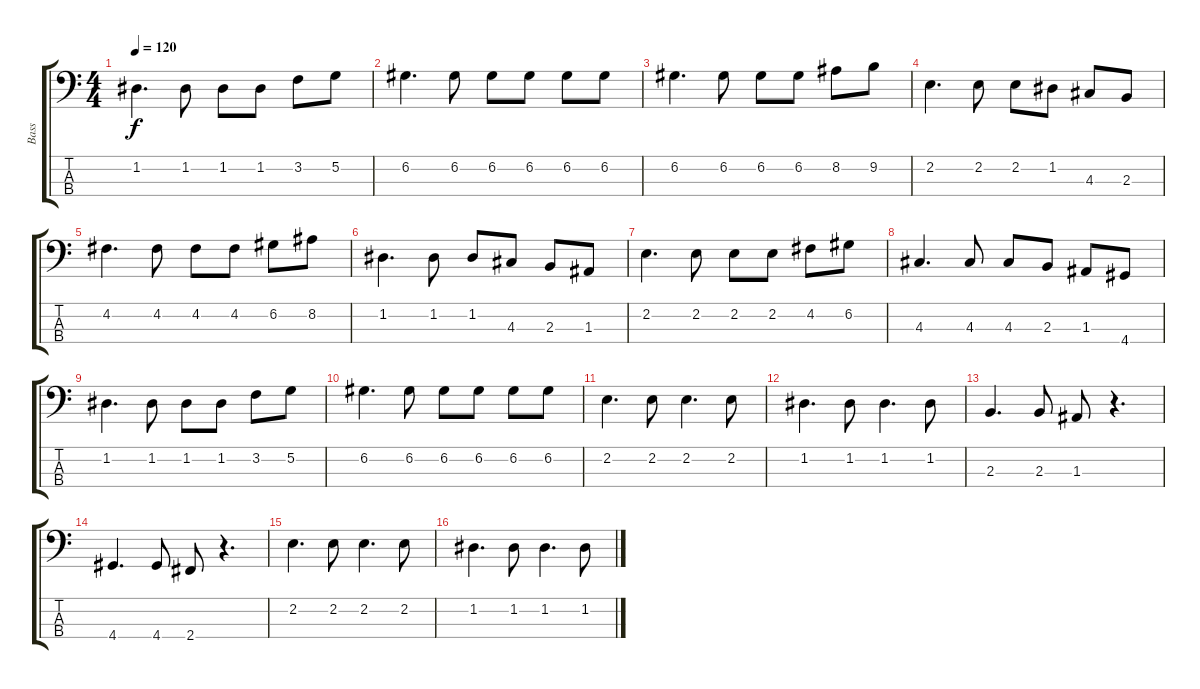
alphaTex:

\track ("Bass" "Bass") {instrument electricbassfinger}
\staff {score tabs}
\tuning (G2 D2 A1 E1) {hide}
\ts (4 4)
\tempo 120
\clef f4
\ks c
1.2.4{d dy f} 1.2.8 1.2.8 1.2.8 3.2.8 5.2.8 |
6.2.4{d} 6.2.8 6.2.8 6.2.8 6.2.8 6.2.8 |
6.2.4{d} 6.2.8 6.2.8 6.2.8 8.2.8 9.2.8 |
2.2.4{d} 2.2.8 2.2.8 1.2.8 4.3.8 2.3.8 |
4.2.4{d} 4.2.8 4.2.8 4.2.8 6.2.8 8.2.8 |
1.2.4{d} 1.2.8 1.2.8 4.3.8 2.3.8 1.3.8 |
2.2.4{d} 2.2.8 2.2.8 2.2.8 4.2.8 6.2.8 |
4.3.4{d} 4.3.8 4.3.8 2.3.8 1.3.8 4.4.8 |
1.2.4{d} 1.2.8 1.2.8 1.2.8 3.2.8 5.2.8 |
6.2.4{d} 6.2.8 6.2.8 6.2.8 6.2.8 6.2.8 |
2.2.4{d} 2.2.8 2.2.4{d} 2.2.8 |
1.2.4{d} 1.2.8 1.2.4{d} 1.2.8 |
2.3.4{d} 2.3.8 1.3.8 r.4{d} |
4.4.4{d} 4.4.8 2.4.8 r.4{d} |
2.2.4{d} 2.2.8 2.2.4{d} 2.2.8 |
1.2.4{d} 1.2.8 1.2.4{d} 1.2.8
